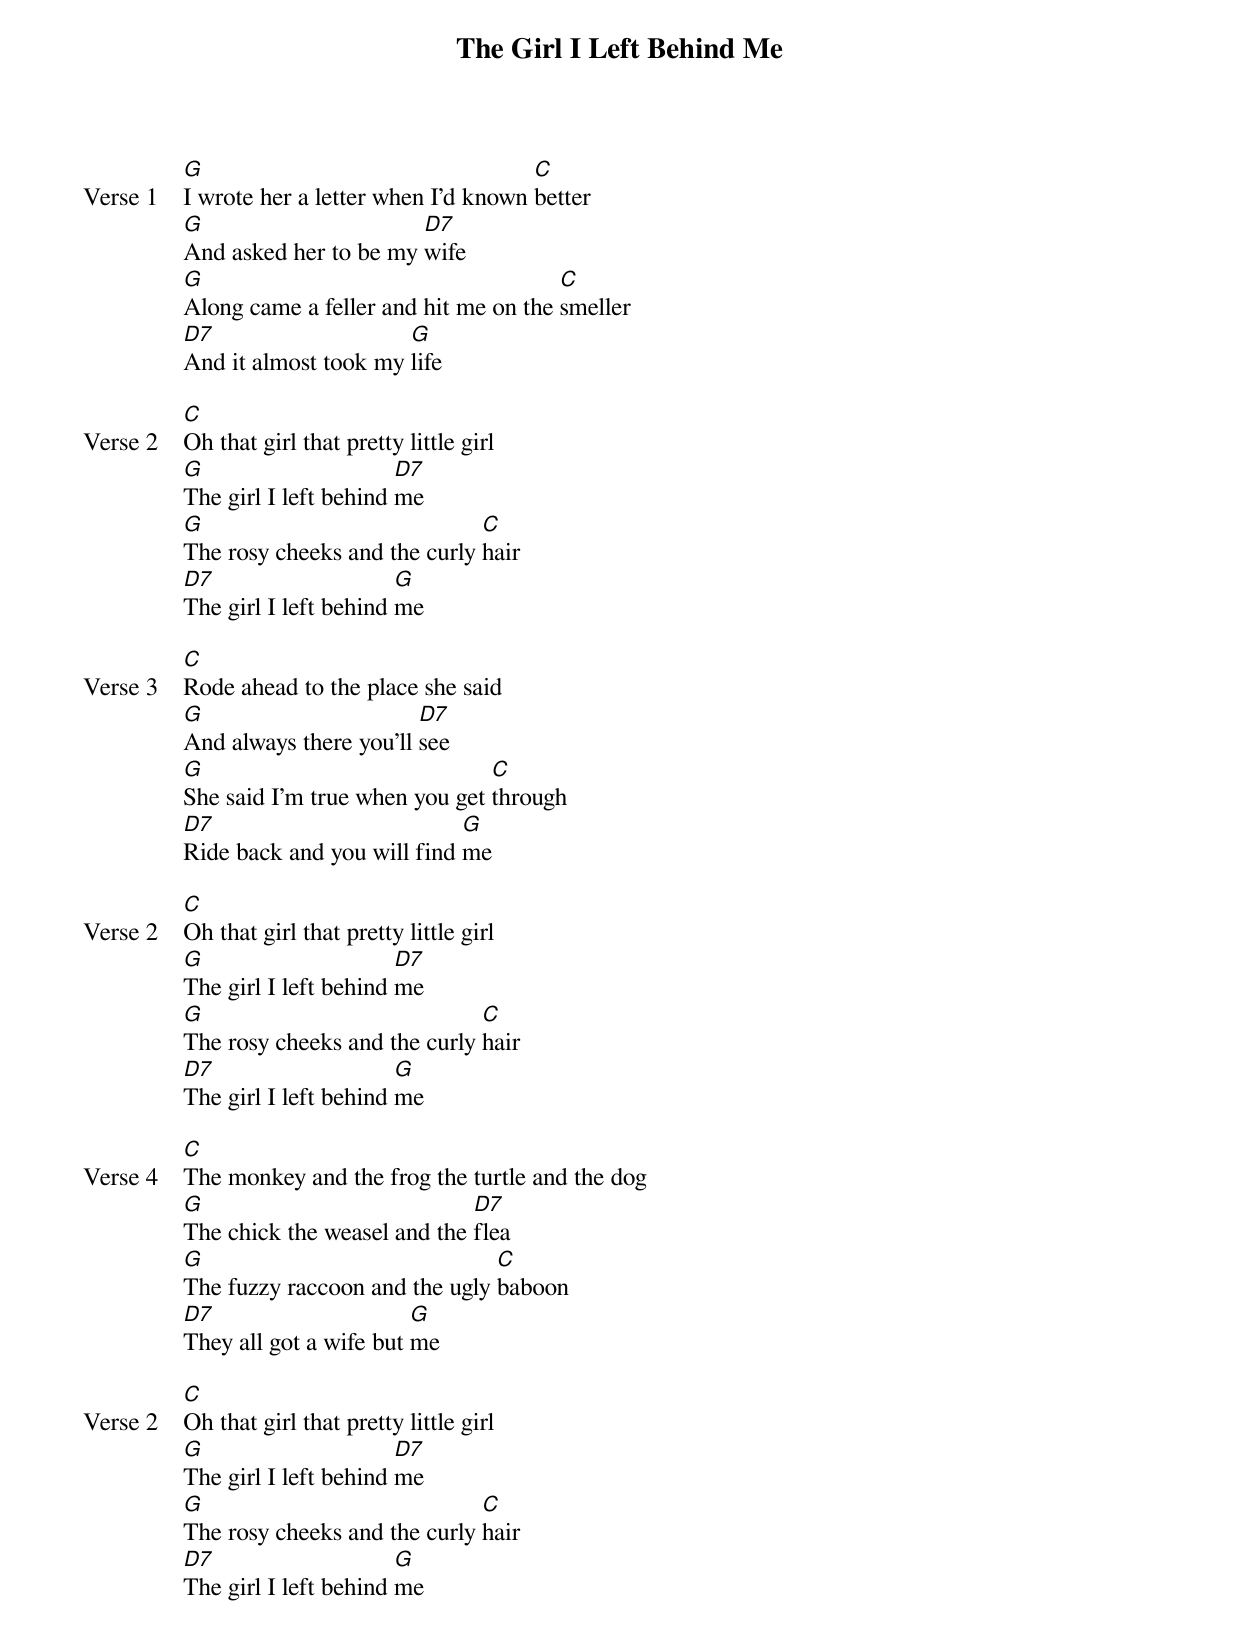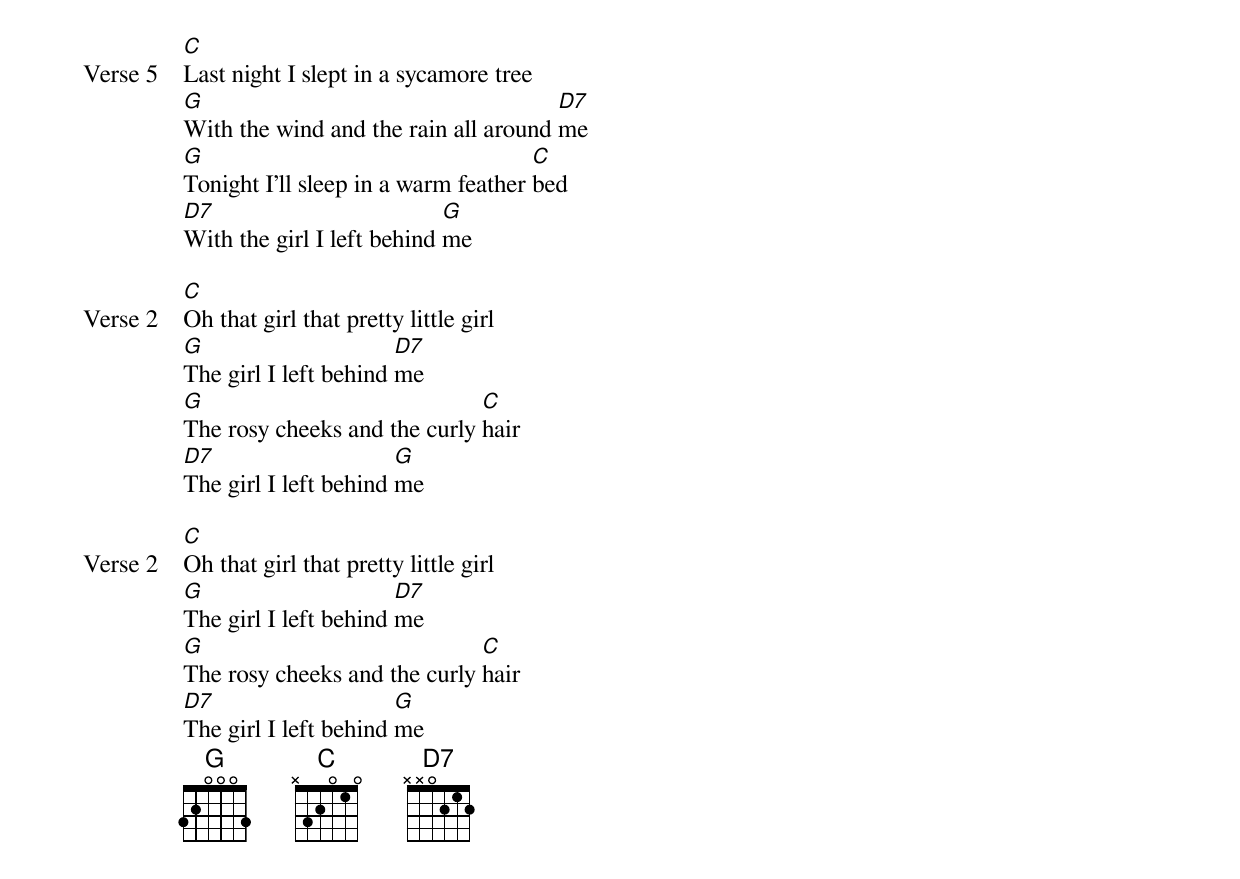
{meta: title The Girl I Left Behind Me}
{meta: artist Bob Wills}
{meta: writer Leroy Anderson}

{start_of_verse: Verse 1}
[G]I wrote her a letter when I'd known [C]better
[G]And asked her to be my [D7]wife
[G]Along came a feller and hit me on the [C]smeller
[D7]And it almost took my [G]life
{end_of_verse}

{start_of_verse: Verse 2}
[C]Oh that girl that pretty little girl
[G]The girl I left behind [D7]me
[G]The rosy cheeks and the curly [C]hair
[D7]The girl I left behind [G]me
{end_of_verse}

{start_of_verse: Verse 3}
[C]Rode ahead to the place she said
[G]And always there you'll [D7]see
[G]She said I'm true when you get [C]through
[D7]Ride back and you will find [G]me
{end_of_verse}

{start_of_verse: Verse 2}
[C]Oh that girl that pretty little girl
[G]The girl I left behind [D7]me
[G]The rosy cheeks and the curly [C]hair
[D7]The girl I left behind [G]me
{end_of_verse}

{start_of_verse: Verse 4}
[C]The monkey and the frog the turtle and the dog
[G]The chick the weasel and the [D7]flea
[G]The fuzzy raccoon and the ugly [C]baboon
[D7]They all got a wife but [G]me
{end_of_verse}

{start_of_verse: Verse 2}
[C]Oh that girl that pretty little girl
[G]The girl I left behind [D7]me
[G]The rosy cheeks and the curly [C]hair
[D7]The girl I left behind [G]me
{end_of_verse}

{start_of_verse: Verse 5}
[C]Last night I slept in a sycamore tree
[G]With the wind and the rain all around [D7]me
[G]Tonight I'll sleep in a warm feather [C]bed
[D7]With the girl I left behind [G]me
{end_of_verse}

{start_of_verse: Verse 2}
[C]Oh that girl that pretty little girl
[G]The girl I left behind [D7]me
[G]The rosy cheeks and the curly [C]hair
[D7]The girl I left behind [G]me
{end_of_verse}

{start_of_verse: Verse 2}
[C]Oh that girl that pretty little girl
[G]The girl I left behind [D7]me
[G]The rosy cheeks and the curly [C]hair
[D7]The girl I left behind [G]me
{end_of_verse}
